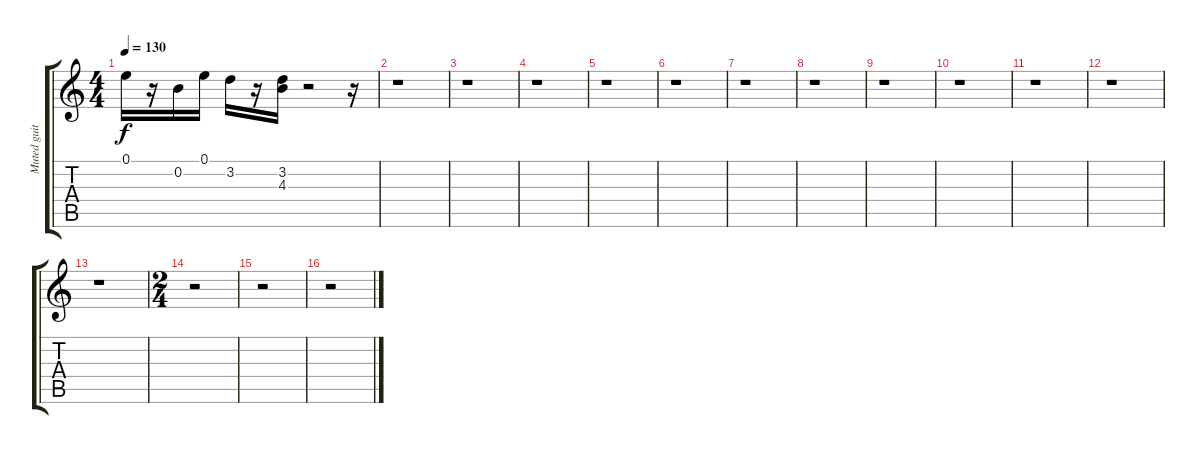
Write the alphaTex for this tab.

\track ("Muted guitar" "Muted guit") {instrument electricguitarmuted}
\staff {score tabs}
\tuning (E4 B3 G3 D3 A2 E2) {hide}
\ts (4 4)
\tempo 130
\clef g2
\ks c
0.1.16{dy f} r.16 0.2.16 0.1.16 3.2.16 r.16 (3.2 4.3).16 r.2 r.16 |
r.1 |
r.1 |
r.1 |
r.1 |
r.1 |
r.1 |
r.1 |
r.1 |
r.1 |
r.1 |
r.1 |
r.1 |
\ts (2 4)
r.2 |
r.2 |
r.2
